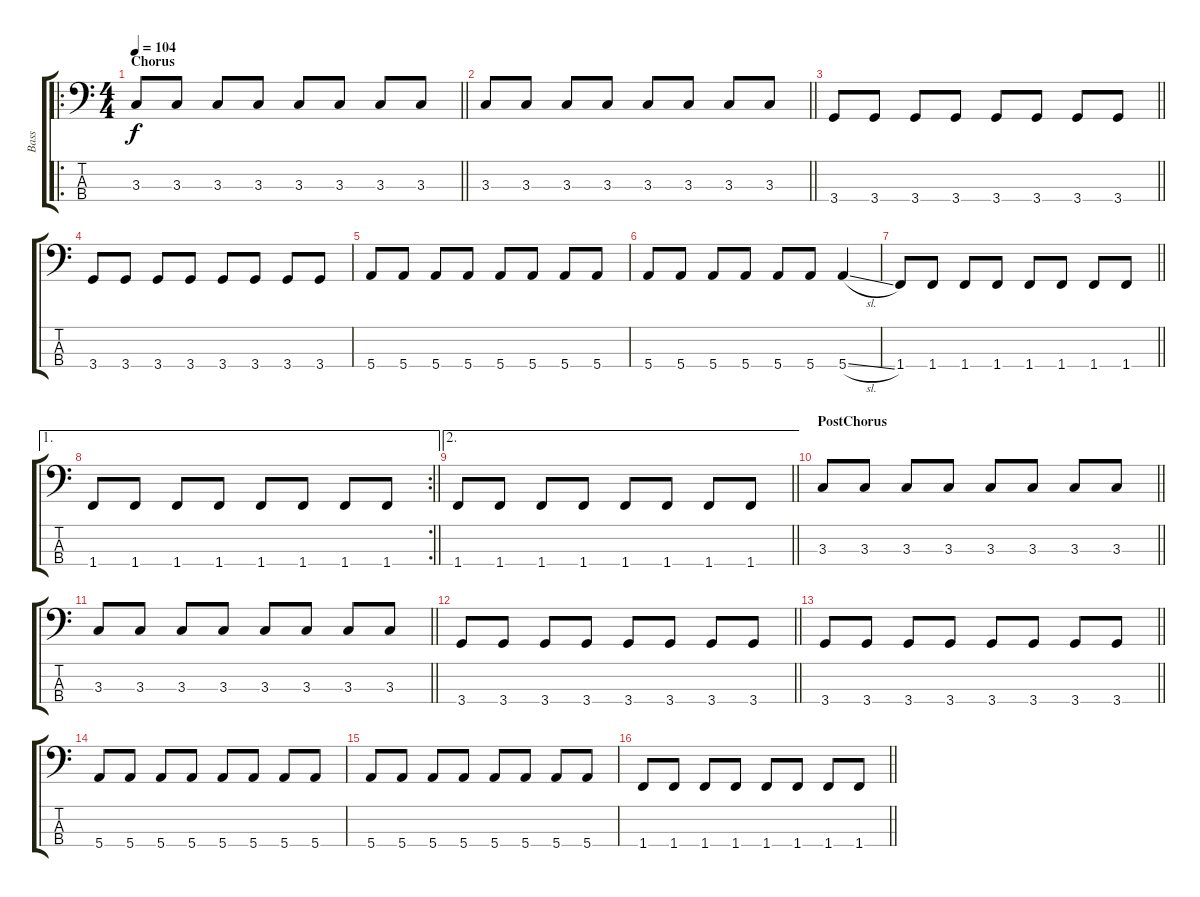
\track ("Bass" "Bass") {instrument electricbassfinger}
\staff {score tabs}
\tuning (G2 D2 A1 E1) {hide}
\ro
\ts (4 4)
\section ("" "Chorus")
\tempo 104
\clef f4
\barLineRight lightlight
\ks c
3.3.8{dy f} 3.3.8 3.3.8 3.3.8 3.3.8 3.3.8 3.3.8 3.3.8 |
\barLineRight lightlight
3.3.8 3.3.8 3.3.8 3.3.8 3.3.8 3.3.8 3.3.8 3.3.8 |
\barLineRight lightlight
3.4.8 3.4.8 3.4.8 3.4.8 3.4.8 3.4.8 3.4.8 3.4.8 |
3.4.8 3.4.8 3.4.8 3.4.8 3.4.8 3.4.8 3.4.8 3.4.8 |
5.4.8 5.4.8 5.4.8 5.4.8 5.4.8 5.4.8 5.4.8 5.4.8 |
5.4.8 5.4.8 5.4.8 5.4.8 5.4.8 5.4.8 5.4{sl}.4 |
\barLineRight lightlight
1.4.8 1.4.8 1.4.8 1.4.8 1.4.8 1.4.8 1.4.8 1.4.8 |
\ae 1
\rc 2
\barLineRight lightlight
1.4.8 1.4.8 1.4.8 1.4.8 1.4.8 1.4.8 1.4.8 1.4.8 |
\ae 2
\barLineRight lightlight
1.4.8 1.4.8 1.4.8 1.4.8 1.4.8 1.4.8 1.4.8 1.4.8 |
\section ("" "PostChorus")
\barLineRight lightlight
3.3.8 3.3.8 3.3.8 3.3.8 3.3.8 3.3.8 3.3.8 3.3.8 |
\barLineRight lightlight
3.3.8 3.3.8 3.3.8 3.3.8 3.3.8 3.3.8 3.3.8 3.3.8 |
\barLineRight lightlight
3.4.8 3.4.8 3.4.8 3.4.8 3.4.8 3.4.8 3.4.8 3.4.8 |
\barLineRight lightlight
3.4.8 3.4.8 3.4.8 3.4.8 3.4.8 3.4.8 3.4.8 3.4.8 |
5.4.8 5.4.8 5.4.8 5.4.8 5.4.8 5.4.8 5.4.8 5.4.8 |
5.4.8 5.4.8 5.4.8 5.4.8 5.4.8 5.4.8 5.4.8 5.4.8 |
\barLineRight lightlight
1.4.8 1.4.8 1.4.8 1.4.8 1.4.8 1.4.8 1.4.8 1.4.8
